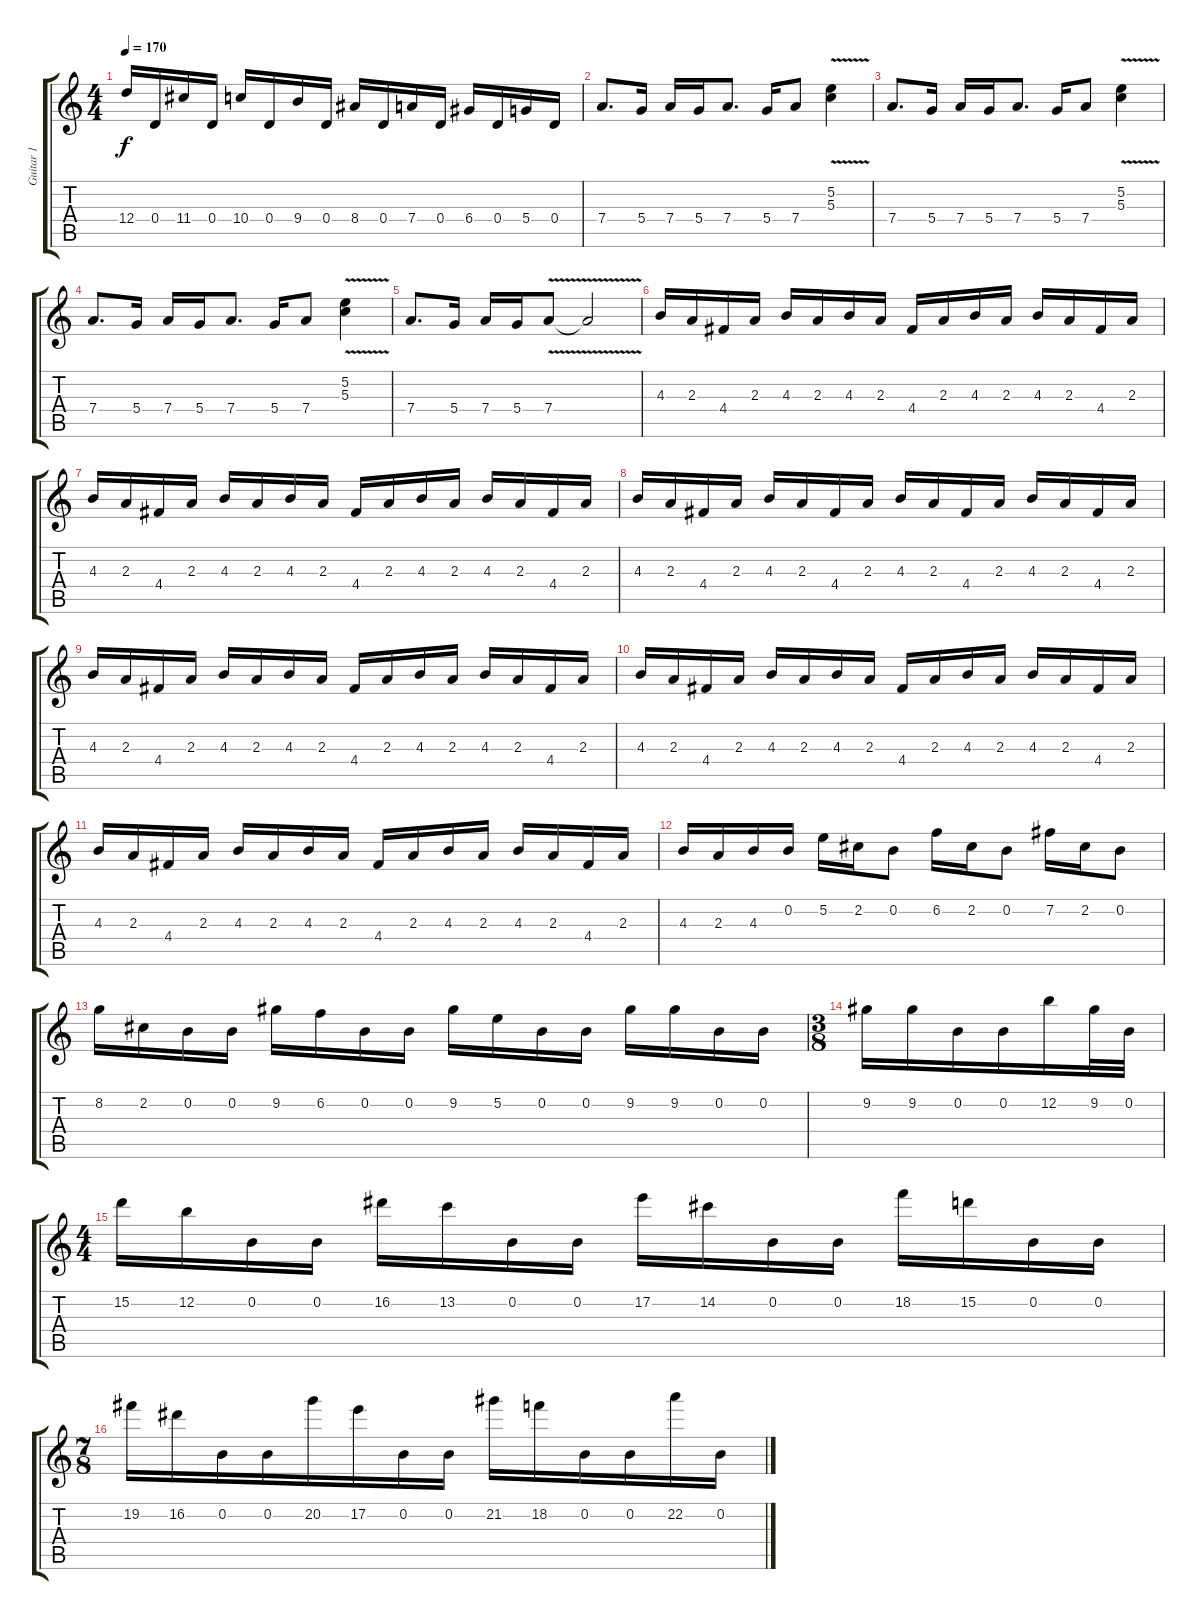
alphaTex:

\track ("Guitar 1" "Guitar 1") {instrument acousticguitarsteel}
\staff {score tabs}
\tuning (E4 B3 G3 D3 A2 D2) {hide}
\ts (4 4)
\tempo 170
\clef g2
\ks c
12.4.16{dy f} 0.4.16 11.4.16 0.4.16 10.4.16 0.4.16 9.4.16 0.4.16 8.4.16 0.4.16 7.4.16 0.4.16 6.4.16 0.4.16 5.4.16 0.4.16 |
7.4.8{d} 5.4.16 7.4.16 5.4.16 7.4.8{d} 5.4.16 7.4.8 (5.2 5.3{v}).4 |
7.4.8{d} 5.4.16 7.4.16 5.4.16 7.4.8{d} 5.4.16 7.4.8 (5.2 5.3{v}).4 |
7.4.8{d} 5.4.16 7.4.16 5.4.16 7.4.8{d} 5.4.16 7.4.8 (5.2 5.3{v}).4 |
7.4.8{d} 5.4.16 7.4.16 5.4.16 7.4{v}.8 7.4{t}.2 |
4.3.16 2.3.16 4.4.16 2.3.16 4.3.16 2.3.16 4.3.16 2.3.16 4.4.16 2.3.16 4.3.16 2.3.16 4.3.16 2.3.16 4.4.16 2.3.16 |
4.3.16 2.3.16 4.4.16 2.3.16 4.3.16 2.3.16 4.3.16 2.3.16 4.4.16 2.3.16 4.3.16 2.3.16 4.3.16 2.3.16 4.4.16 2.3.16 |
4.3.16 2.3.16 4.4.16 2.3.16 4.3.16 2.3.16 4.4.16 2.3.16 4.3.16 2.3.16 4.4.16 2.3.16 4.3.16 2.3.16 4.4.16 2.3.16 |
4.3.16 2.3.16 4.4.16 2.3.16 4.3.16 2.3.16 4.3.16 2.3.16 4.4.16 2.3.16 4.3.16 2.3.16 4.3.16 2.3.16 4.4.16 2.3.16 |
4.3.16 2.3.16 4.4.16 2.3.16 4.3.16 2.3.16 4.3.16 2.3.16 4.4.16 2.3.16 4.3.16 2.3.16 4.3.16 2.3.16 4.4.16 2.3.16 |
4.3.16 2.3.16 4.4.16 2.3.16 4.3.16 2.3.16 4.3.16 2.3.16 4.4.16 2.3.16 4.3.16 2.3.16 4.3.16 2.3.16 4.4.16 2.3.16 |
4.3.16 2.3.16 4.3.16 0.2.16 5.2.16 2.2.16 0.2.8 6.2.16 2.2.16 0.2.8 7.2.16 2.2.16 0.2.8 |
8.2.16 2.2.16 0.2.16 0.2.16 9.2.16 6.2.16 0.2.16 0.2.16 9.2.16 5.2.16 0.2.16 0.2.16 9.2.16 9.2.16 0.2.16 0.2.16 |
\ts (3 8)
9.2.16 9.2.16 0.2.16 0.2.16 12.2.16 9.2.32 0.2.32 |
\ts (4 4)
15.2.16 12.2.16 0.2.16 0.2.16 16.2.16 13.2.16 0.2.16 0.2.16 17.2.16 14.2.16 0.2.16 0.2.16 18.2.16 15.2.16 0.2.16 0.2.16 |
\ts (7 8)
19.2.16 16.2.16 0.2.16 0.2.16 20.2.16 17.2.16 0.2.16 0.2.16 21.2.16 18.2.16 0.2.16 0.2.16 22.2.16 0.2.16
